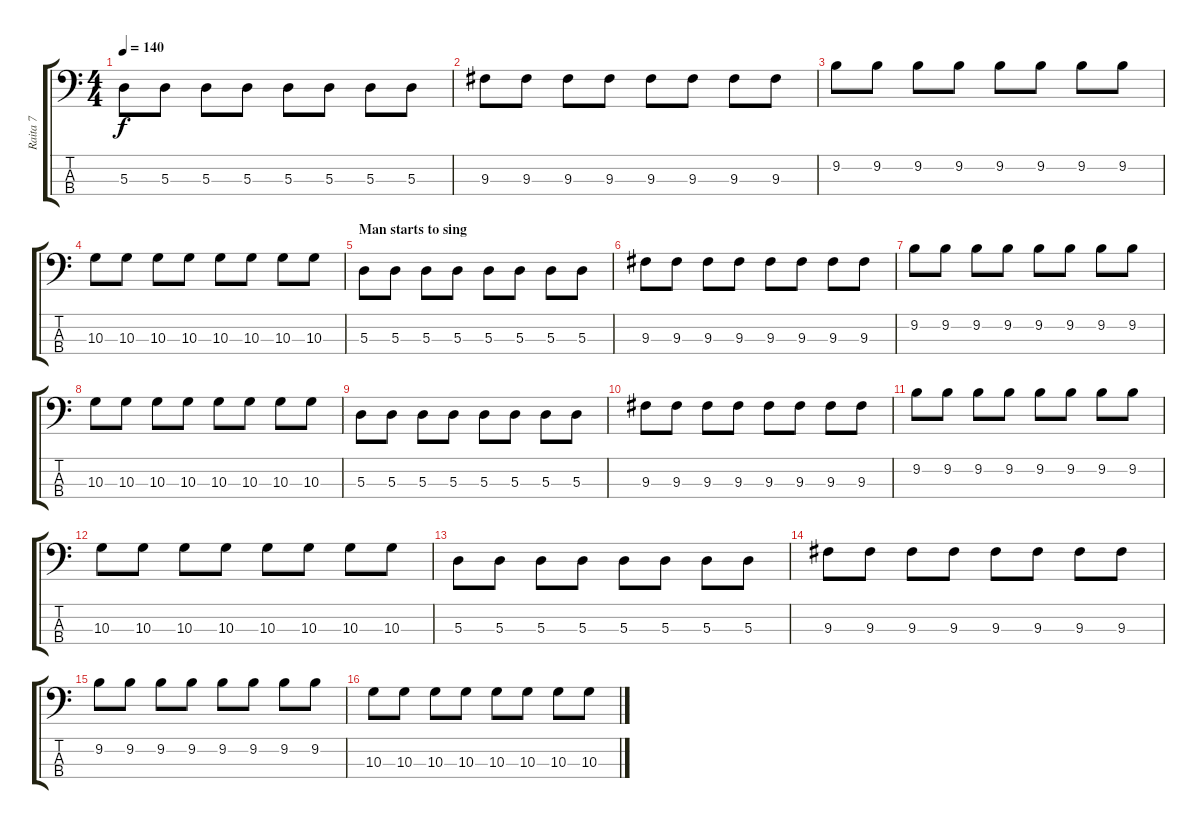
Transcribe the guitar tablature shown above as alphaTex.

\track ("Raita 7" "Raita 7") {instrument electricbassfinger}
\staff {score tabs}
\tuning (G2 D2 A1 E1) {hide}
\ts (4 4)
\tempo 140
\clef f4
\ks c
5.3.8{dy f} 5.3.8 5.3.8 5.3.8 5.3.8 5.3.8 5.3.8 5.3.8 |
9.3.8 9.3.8 9.3.8 9.3.8 9.3.8 9.3.8 9.3.8 9.3.8 |
9.2.8 9.2.8 9.2.8 9.2.8 9.2.8 9.2.8 9.2.8 9.2.8 |
10.3.8 10.3.8 10.3.8 10.3.8 10.3.8 10.3.8 10.3.8 10.3.8 |
\section ("" "Man starts to sing")
5.3.8 5.3.8 5.3.8 5.3.8 5.3.8 5.3.8 5.3.8 5.3.8 |
9.3.8 9.3.8 9.3.8 9.3.8 9.3.8 9.3.8 9.3.8 9.3.8 |
9.2.8 9.2.8 9.2.8 9.2.8 9.2.8 9.2.8 9.2.8 9.2.8 |
10.3.8 10.3.8 10.3.8 10.3.8 10.3.8 10.3.8 10.3.8 10.3.8 |
5.3.8 5.3.8 5.3.8 5.3.8 5.3.8 5.3.8 5.3.8 5.3.8 |
9.3.8 9.3.8 9.3.8 9.3.8 9.3.8 9.3.8 9.3.8 9.3.8 |
9.2.8 9.2.8 9.2.8 9.2.8 9.2.8 9.2.8 9.2.8 9.2.8 |
10.3.8 10.3.8 10.3.8 10.3.8 10.3.8 10.3.8 10.3.8 10.3.8 |
\section ("" "")
5.3.8 5.3.8 5.3.8 5.3.8 5.3.8 5.3.8 5.3.8 5.3.8 |
9.3.8 9.3.8 9.3.8 9.3.8 9.3.8 9.3.8 9.3.8 9.3.8 |
9.2.8 9.2.8 9.2.8 9.2.8 9.2.8 9.2.8 9.2.8 9.2.8 |
10.3.8 10.3.8 10.3.8 10.3.8 10.3.8 10.3.8 10.3.8 10.3.8
